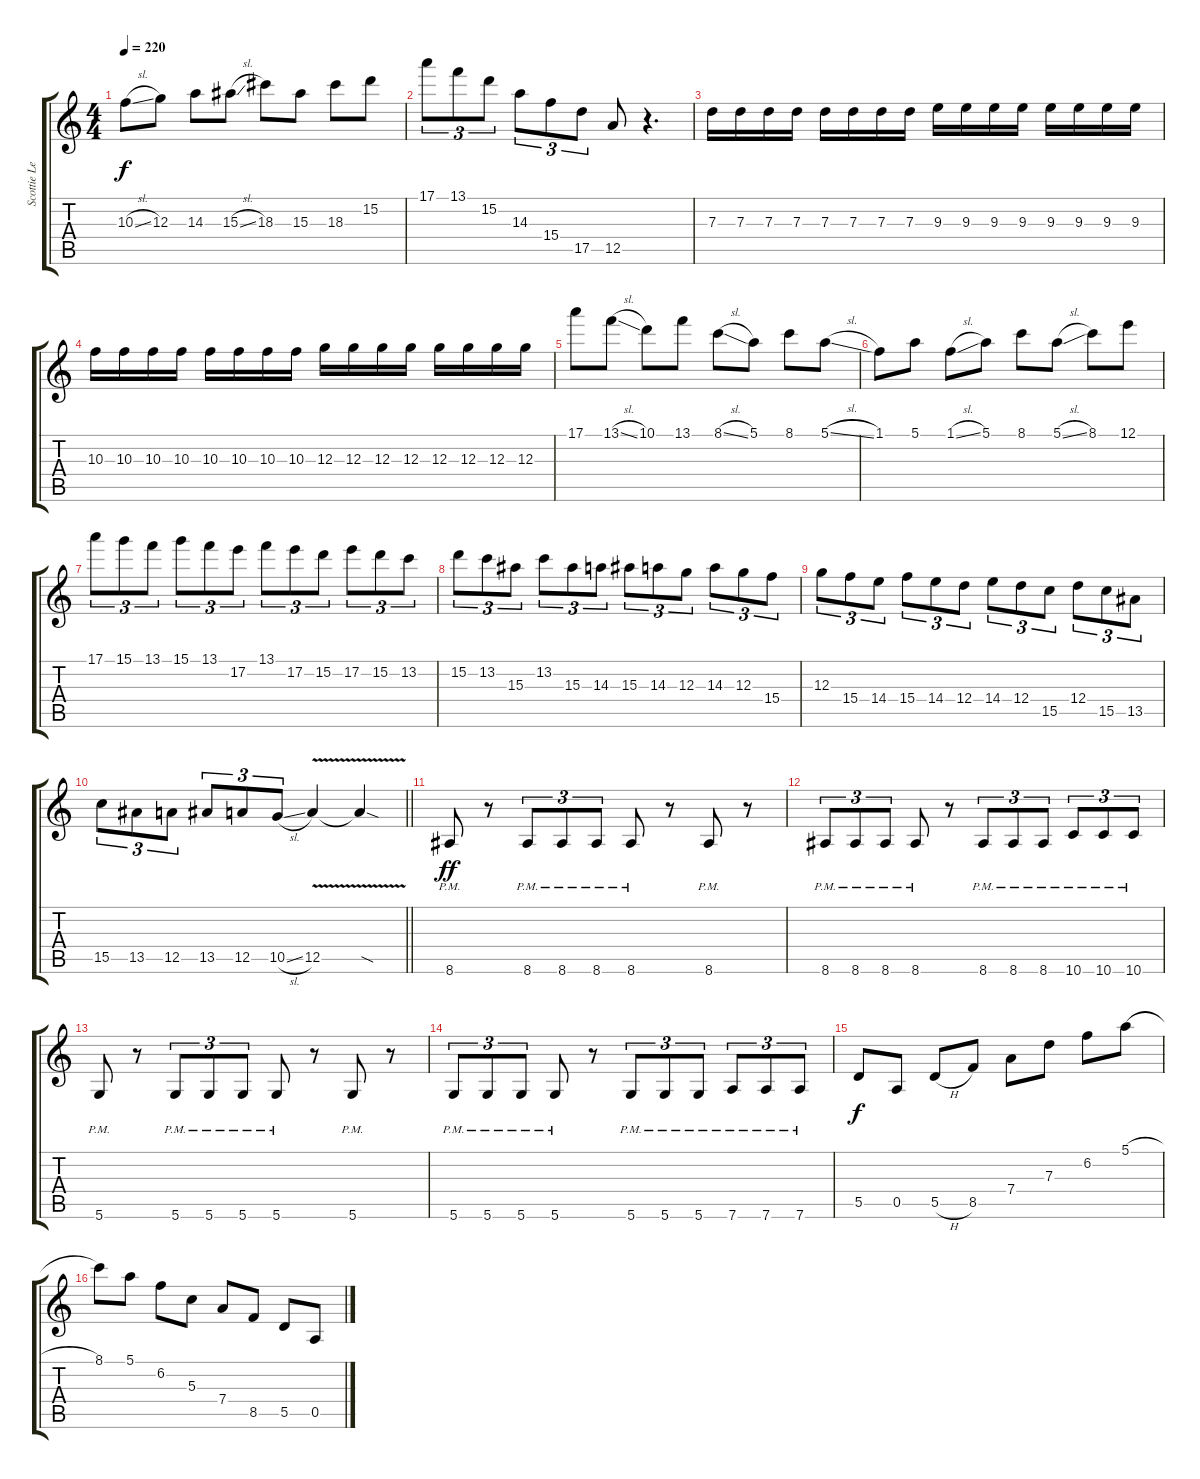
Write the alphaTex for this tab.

\track ("Scottie LePage" "Scottie Le") {instrument distortionguitar}
\staff {score tabs}
\tuning (E4 B3 G3 D3 A2 D2) {hide}
\ts (4 4)
\tempo 220
\clef g2
\ks c
10.3{sl}.8{dy f} 12.3.8 14.3.8 15.3{sl}.8 18.3.8 15.3.8 18.3.8 15.2.8 |
17.1.8{tu (3 2)} 13.1.8{tu (3 2)} 15.2.8{tu (3 2)} 14.3.8{tu (3 2)} 15.4.8{tu (3 2)} 17.5.8{tu (3 2)} 12.5.8 r.4{d} |
7.3.16{balance 16} 7.3.16 7.3.16 7.3.16 7.3.16 7.3.16 7.3.16 7.3.16 9.3.16 9.3.16 9.3.16 9.3.16 9.3.16 9.3.16 9.3.16 9.3.16 |
10.3.16 10.3.16 10.3.16 10.3.16 10.3.16 10.3.16 10.3.16 10.3.16 12.3.16 12.3.16 12.3.16 12.3.16 12.3.16 12.3.16 12.3.16 12.3.16 |
17.1.8 13.1{sl}.8 10.1.8 13.1.8 8.1{sl}.8 5.1.8 8.1.8 5.1{sl}.8 |
1.1.8 5.1.8 1.1{sl}.8 5.1.8 8.1.8 5.1{sl}.8 8.1.8 12.1.8 |
17.1.8{tu (3 2)} 15.1.8{tu (3 2)} 13.1.8{tu (3 2)} 15.1.8{tu (3 2)} 13.1.8{tu (3 2)} 17.2.8{tu (3 2)} 13.1.8{tu (3 2)} 17.2.8{tu (3 2)} 15.2.8{tu (3 2)} 17.2.8{tu (3 2)} 15.2.8{tu (3 2)} 13.2.8{tu (3 2)} |
15.2.8{tu (3 2)} 13.2.8{tu (3 2)} 15.3.8{tu (3 2)} 13.2.8{tu (3 2)} 15.3.8{tu (3 2)} 14.3.8{tu (3 2)} 15.3.8{tu (3 2)} 14.3.8{tu (3 2)} 12.3.8{tu (3 2)} 14.3.8{tu (3 2)} 12.3.8{tu (3 2)} 15.4.8{tu (3 2)} |
12.3.8{tu (3 2)} 15.4.8{tu (3 2)} 14.4.8{tu (3 2)} 15.4.8{tu (3 2)} 14.4.8{tu (3 2)} 12.4.8{tu (3 2)} 14.4.8{tu (3 2)} 12.4.8{tu (3 2)} 15.5.8{tu (3 2)} 12.4.8{tu (3 2)} 15.5.8{tu (3 2)} 13.5.8{tu (3 2)} |
\barLineRight lightlight
15.5.8{tu (3 2)} 13.5.8{tu (3 2)} 12.5.8{tu (3 2)} 13.5.8{tu (3 2)} 12.5.8{tu (3 2)} 10.5{sl}.8{tu (3 2)} 12.5{v}.4 12.5{sod t}.4 |
8.6{pm}.8{dy ff balance 8} r.8 8.6{pm}.8{tu (3 2)} 8.6{pm}.8{tu (3 2)} 8.6{pm}.8{tu (3 2)} 8.6{pm}.8 r.8 8.6{pm}.8 r.8 |
8.6{pm}.8{tu (3 2)} 8.6{pm}.8{tu (3 2)} 8.6{pm}.8{tu (3 2)} 8.6{pm}.8 r.8 8.6{pm}.8{tu (3 2)} 8.6{pm}.8{tu (3 2)} 8.6{pm}.8{tu (3 2)} 10.6{pm}.8{tu (3 2)} 10.6{pm}.8{tu (3 2)} 10.6{pm}.8{tu (3 2)} |
5.6{pm}.8 r.8 5.6{pm}.8{tu (3 2)} 5.6{pm}.8{tu (3 2)} 5.6{pm}.8{tu (3 2)} 5.6{pm}.8 r.8 5.6{pm}.8 r.8 |
5.6{pm}.8{tu (3 2)} 5.6{pm}.8{tu (3 2)} 5.6{pm}.8{tu (3 2)} 5.6{pm}.8 r.8 5.6{pm}.8{tu (3 2)} 5.6{pm}.8{tu (3 2)} 5.6{pm}.8{tu (3 2)} 7.6{pm}.8{tu (3 2)} 7.6{pm}.8{tu (3 2)} 7.6{pm}.8{tu (3 2)} |
5.5.8{dy f} 0.5.8 5.5{h}.8 8.5.8 7.4.8 7.3.8 6.2.8 5.1{h}.8 |
8.1.8 5.1.8 6.2.8 5.3.8 7.4.8 8.5.8 5.5.8 0.5.8
